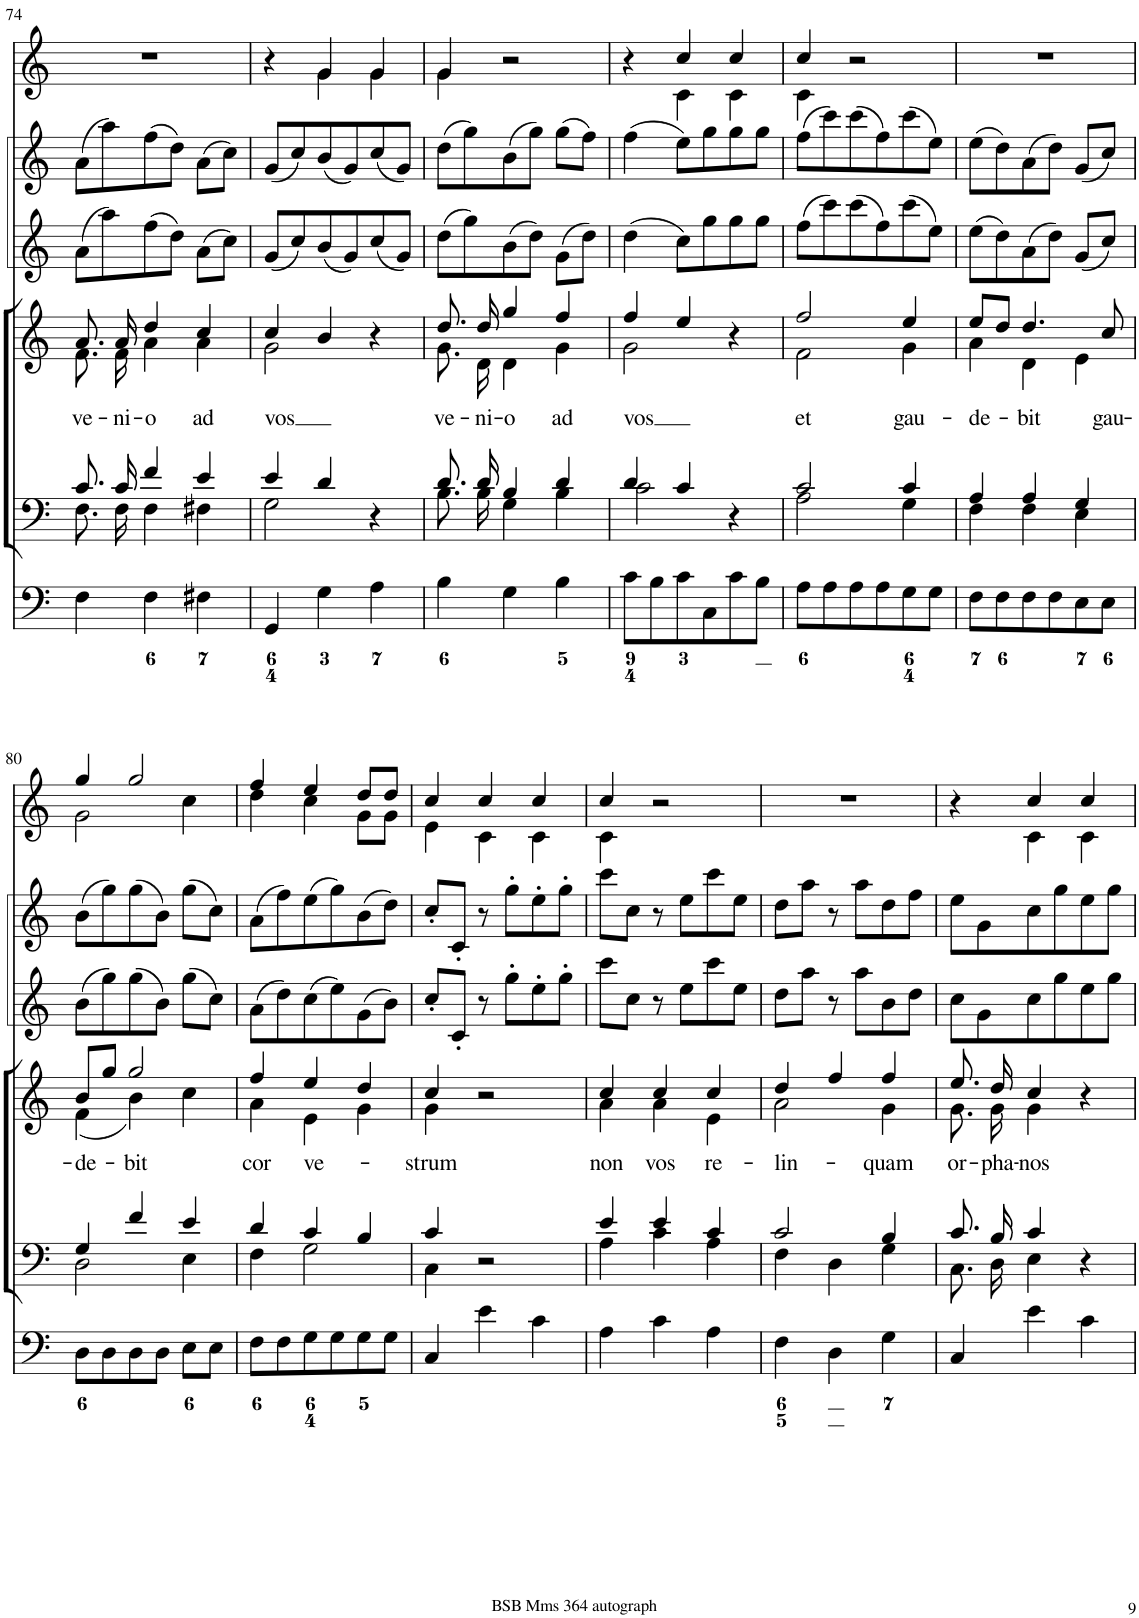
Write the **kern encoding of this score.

**kern	**kern	**kern	**text	**kern	**kern	**kern
*part6	*part5	*part4	*part4	*part3	*part2	*part1
*staff6	*staff5	*staff4	*staff4	*staff3	*staff2	*staff1
*I"Organ	*I"Voice	*I"Voice	*	*I"Violin	*I"Violini	*I"Corni in C'
*	*	*	*	*I'Vln	*I'Vln	*
!!LO:PB:g=z
*clefF4	*clefF4	*clefG2	*	*clefG2	*clefG2	*clefG2
*	*	*	*	*	*	*Trd7c12
*k[]	*k[]	*k[]	*	*k[]	*k[]	*k[]
*M3/4	*M3/4	*M3/4	*	*M3/4	*M3/4	*M3/4
=74	=74	=74	=74	=74	=74	=74
*	*^	*	*	*	*	*
!	!	!	!	!LO:LY:b	!	!	!
*	*	*	*^	*	*	*	*
4F\	8.c/L	8.F\L	8.a/	8.f\	ve-	(8a\L	(8a\L	2.r
.	.	.	.	.	.	8aa\)	8aa\)	.
!	!	!	!	!	!LO:LY:b	!	!	!
.	16c/Jk	16F\Jk	16a/	16f\	-ni-	.	.	.
!	!	!	!	!	!LO:LY:b	!	!	!
4F\	4f/	4F\	4dd/	4a\	-o	(8ff\	(8ff\	.
.	.	.	.	.	.	8dd\J)	8dd\J)	.
!	!	!	!	!	!LO:LY:b	!	!	!
4F#X\	4e/	4F#X\	4cc/	4a\	ad	(8a\L	(8a\L	.
.	.	.	.	.	.	8cc\J)	8cc\J)	.
=75	=75	=75	=75	=75	=75	=75	=75	=75
!	!	!	!	!	!LO:LY:b	!	!	!
*	*	*	*	*	*	*	*	*^
4GG/	4e/	2G\	4cc/	2g\	vos	(8g/L	(8g/L	4r	4ryy
.	.	.	.	.	.	8cc/)	8cc/)	.	.
4G\	4d/	.	4b/	.	.	(8b/	(8b/	4g/	4g\
.	.	.	.	.	.	8g/)	8g/)	.	.
4A\	4r	4ryy	4r	4ryy	.	(8cc/	(8cc/	4g/	4g\
.	.	.	.	.	.	8g/J)	8g/J)	.	.
=76	=76	=76	=76	=76	=76	=76	=76	=76	=76
!	!	!	!	!	!LO:LY:b	!	!	!	!
4B\	8.d/L	8.B\L	8.dd/	8.g\	ve-	(8dd\L	(8dd\L	4g/	4g\
.	.	.	.	.	.	8gg\)	8gg\)	.	.
!	!	!	!	!	!LO:LY:b	!	!	!	!
.	16d/Jk	16B\Jk	16dd/	16d\	-ni-	.	.	.	.
!	!	!	!	!	!LO:LY:b	!	!	!	!
4G\	4B/	4G\	4gg/	4d\	-o	(8b\	(8b\	2r	2ryy
.	.	.	.	.	.	8dd\J)	8gg\J)	.	.
!	!	!	!	!	!LO:LY:b	!	!	!	!
4B\	4d/	4B\	4ff/	4g\	ad	(8g\L	(8gg\L	.	.
.	.	.	.	.	.	8dd\J)	8ff\J)	.	.
=77	=77	=77	=77	=77	=77	=77	=77	=77	=77
!	!	!	!	!	!LO:LY:b	!	!	!	!
8c\L	4d/	2c\	4ff/	2g\	vos	(4dd\	(4ff\	4r	4ryy
8B\	.	.	.	.	.	.	.	.	.
8c\	4c/	.	4ee/	.	.	8cc\L)	8ee\L)	4cc/	4c\
8C\	.	.	.	.	.	8gg\	8gg\	.	.
8c\	4r	4ryy	4r	4ryy	.	8gg\	8gg\	4cc/	4c\
8B\J	.	.	.	.	.	8gg\J	8gg\J	.	.
=78	=78	=78	=78	=78	=78	=78	=78	=78	=78
!	!	!	!	!	!LO:LY:b	!	!	!	!
8A\L	2c/	2A\	2ff/	2f\	et	(8ff\L	(8ff\L	4cc/	4c\
8A\	.	.	.	.	.	8ccc\)	8ccc\)	.	.
8A\	.	.	.	.	.	(8ccc\	(8ccc\	2r	2ryy
8A\	.	.	.	.	.	8ff\)	8ff\)	.	.
!	!	!	!	!	!LO:LY:b	!	!	!	!
8G\	4c/	4G\	4ee/	4g\	gau-	(8ccc\	(8ccc\	.	.
8G\J	.	.	.	.	.	8ee\J)	8ee\J)	.	.
*	*	*	*	*	*	*	*	*v	*v
=79	=79	=79	=79	=79	=79	=79	=79	=79
!	!	!	!	!	!LO:LY:b	!	!	!
8F\L	4A/	4F\	8ee/L	4a\	-de-	(8ee\L	(8ee\L	2.r
8F\	.	.	8dd/J	.	.	8dd\)	8dd\)	.
!	!	!	!	!	!LO:LY:b	!	!	!
8F\	4A/	4F\	4.dd/	4d\	-bit	(8a\	(8a\	.
8F\	.	.	.	.	.	8dd\J)	8dd\J)	.
8E\	4G/	4E\	.	4e\	.	(8g/L	(8g/L	.
!	!	!	!	!	!LO:LY:b	!	!	!
8E\J	.	.	8cc/	.	gau-	8cc/J)	8cc/J)	.
!!LO:LB:g=z
=80	=80	=80	=80	=80	=80	=80	=80	=80
!	!	!	!	!	!LO:LY:b	!	!	!
*	*	*	*	*	*	*	*	*^
8D\L	4G/	2D\	8b/L	(4f\	-de-	(8b\L	(8b\L	4gg/	2g\
8D\	.	.	8gg/J	.	.	8gg\)	8gg\)	.	.
!	!	!	!	!	!LO:LY:b	!	!	!	!
8D\	4f/	.	2gg/	4b\)	-bit	(8gg\	(8gg\	2gg/	.
8D\J	.	.	.	.	.	8b\J)	8b\J)	.	.
8E\L	4e/	4E\	.	4cc\	.	(8gg\L	(8gg\L	.	4cc\
8E\J	.	.	.	.	.	8cc\J)	8cc\J)	.	.
=81	=81	=81	=81	=81	=81	=81	=81	=81	=81
!	!	!	!	!	!LO:LY:b	!	!	!	!
8F\L	4d/	4F\	4ff/	4a\	cor	(8a\L	(8a\L	4ff/	4dd\
8F\	.	.	.	.	.	8dd\)	8ff\)	.	.
!	!	!	!	!	!LO:LY:b	!	!	!	!
8G\	4c/	2G\	4ee/	4e\	ve-	(8cc\	(8ee\	4ee/	4cc\
8G\	.	.	.	.	.	8ee\)	8gg\)	.	.
8G\	4B/	.	4dd/	4g\	.	(8g\	(8b\	8dd/L	8g\L
8G\J	.	.	.	.	.	8b\J)	8dd\J)	8dd/J	8g\J
=82	=82	=82	=82	=82	=82	=82	=82	=82	=82
!	!	!	!	!	!LO:LY:b	!	!	!	!
4C/	4c/	4C\	4cc/	4g\	-strum	8cc'/L	8cc'/L	4cc/	4e\
.	.	.	.	.	.	8c'/J	8c'/J	.	.
4e\	2r	2ryy	2r	2ryy	.	8r	8r	4cc/	4c\
.	.	.	.	.	.	8gg'\L	8gg'\L	.	.
4c\	.	.	.	.	.	8ee'\	8ee'\	4cc/	4c\
.	.	.	.	.	.	8gg'\J	8gg'\J	.	.
=83	=83	=83	=83	=83	=83	=83	=83	=83	=83
!	!	!	!	!	!LO:LY:b	!	!	!	!
4A\	4e/	4A\	4cc/	4a\	non	8ccc\L	8ccc\L	4cc/	4c\
.	.	.	.	.	.	8cc\J	8cc\J	.	.
!	!	!	!	!	!LO:LY:b	!	!	!	!
4c\	4e/	4c\	4cc/	4a\	vos	8r	8r	2r	2ryy
.	.	.	.	.	.	8ee\L	8ee\L	.	.
!	!	!	!	!	!LO:LY:b	!	!	!	!
4A\	4c/	4A\	4cc/	4e\	re-	8ccc\	8ccc\	.	.
.	.	.	.	.	.	8ee\J	8ee\J	.	.
*	*	*	*	*	*	*	*	*v	*v
=84	=84	=84	=84	=84	=84	=84	=84	=84
!	!	!	!	!	!LO:LY:b	!	!	!
4F\	2c/	4F\	4dd/	2a\	-lin-	8dd\L	8dd\L	2.r
.	.	.	.	.	.	8aa\J	8aa\J	.
4D\	.	4D\	4ff/	.	.	8r	8r	.
.	.	.	.	.	.	8aa\L	8aa\L	.
!	!	!	!	!	!LO:LY:b	!	!	!
4G\	4B/	4G\	4ff/	4g\	-quam	8b\	8dd\	.
.	.	.	.	.	.	8dd\J	8ff\J	.
=85	=85	=85	=85	=85	=85	=85	=85	=85
!	!	!	!	!	!LO:LY:b	!	!	!
*	*	*	*	*	*	*	*	*^
4C/	8.c/L	8.C\L	8.ee/	8.g\	or-	8cc\L	8ee\L	4r	4ryy
.	.	.	.	.	.	8g\	8g\	.	.
!	!	!	!	!	!LO:LY:b	!	!	!	!
.	16B/Jk	16D\Jk	16dd/	16g\	-pha-	.	.	.	.
!	!	!	!	!	!LO:LY:b	!	!	!	!
4e\	4c/	4E\	4cc/	4g\	-nos	8cc\	8cc\	4cc/	4c\
.	.	.	.	.	.	8gg\	8gg\	.	.
4c\	4r	4ryy	4r	4ryy	.	8ee\	8ee\	4cc/	4c\
.	.	.	.	.	.	8gg\J	8gg\J	.	.
*	*v	*v	*	*	*	*	*	*v	*v
*	*	*v	*v	*	*	*	*
=	=	=	=	=	=	=
*-	*-	*-	*-	*-	*-	*-
